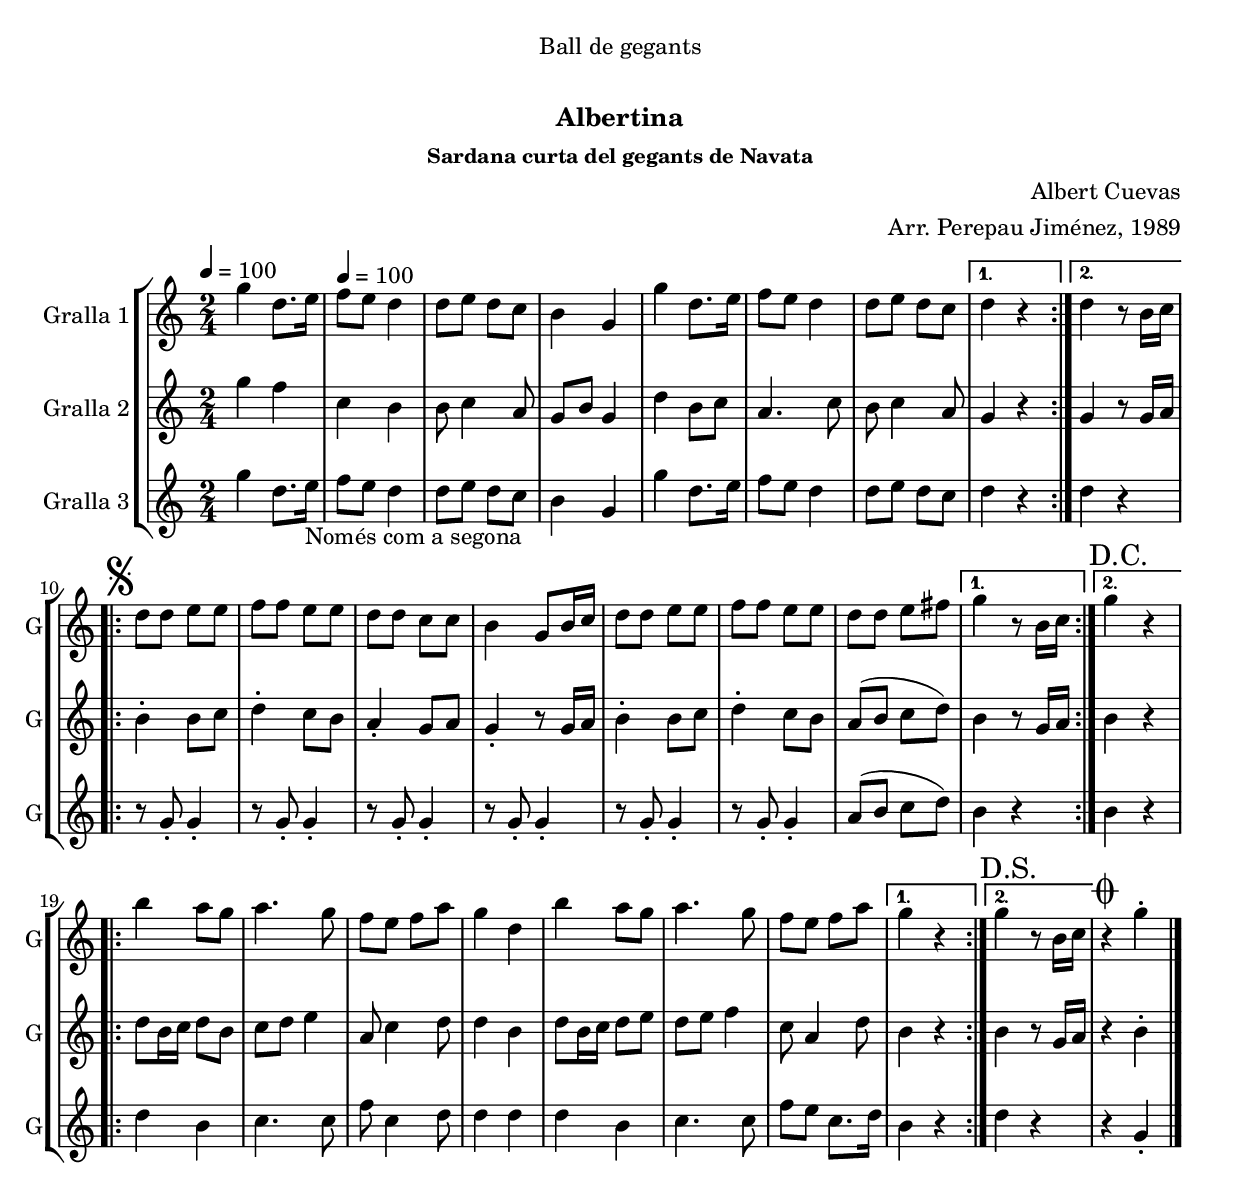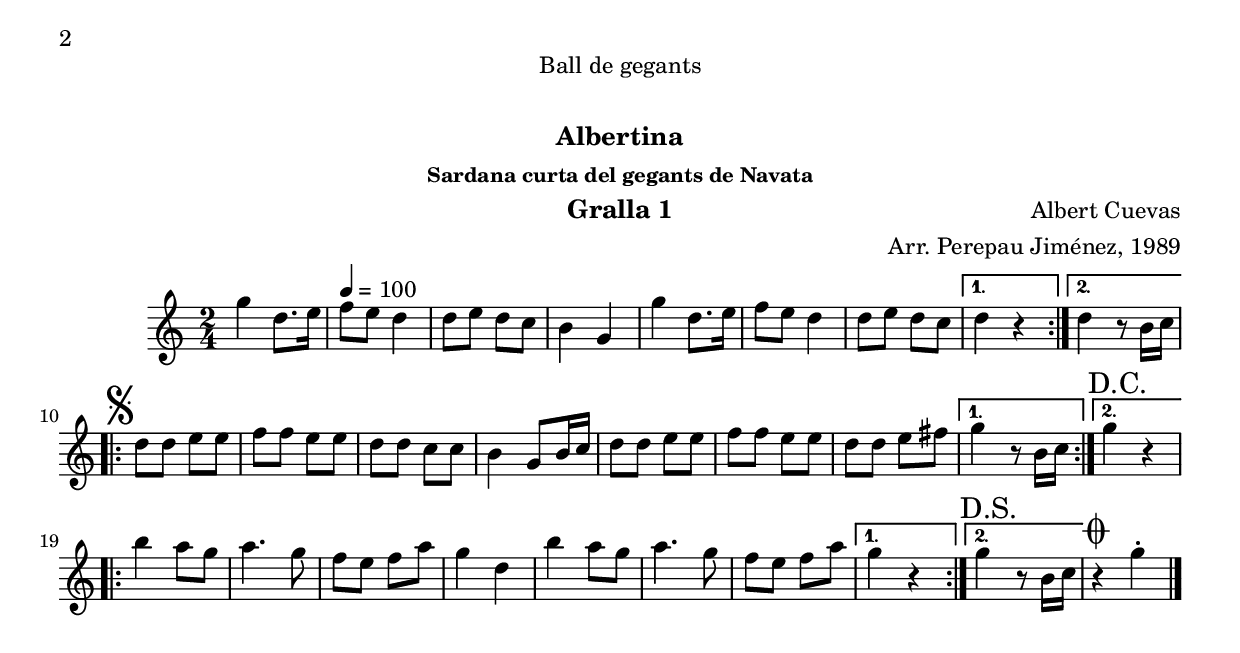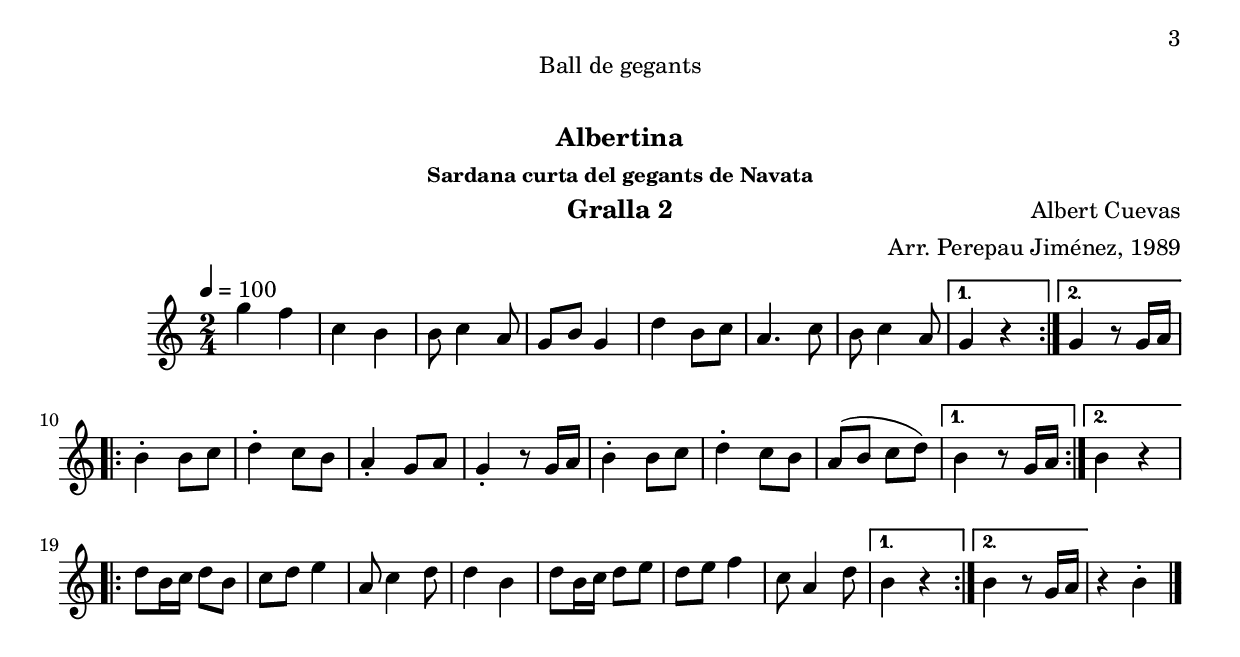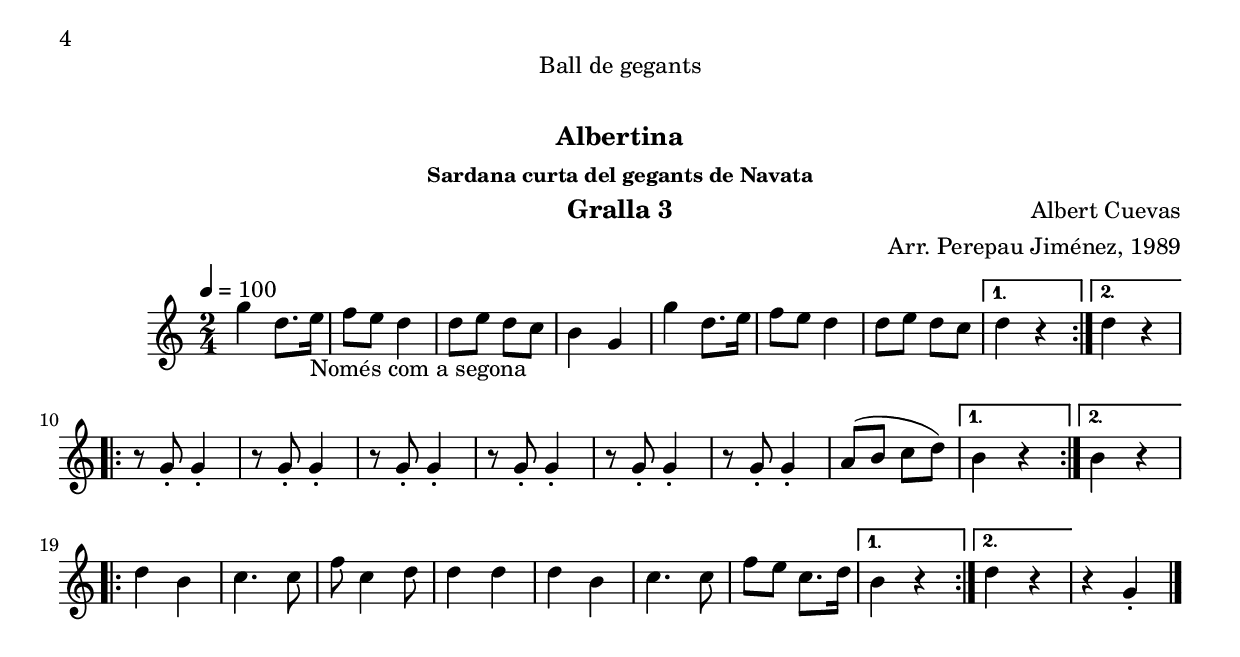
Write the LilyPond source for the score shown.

\version "2.22.1"

\header {
  dedication="Ball de gegants"
  title="  "
  subtitle="Albertina"
  subsubtitle="Sardana curta del gegants de Navata"
  poet=""
  meter=""
  piece=""
  composer="Albert Cuevas"
  arranger="Arr. Perepau Jiménez, 1989"
  opus=""
  instrument=""
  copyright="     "
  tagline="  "
}

liniaroAa =
\relative g''
{
  \clef treble
  \key c \major
  \time 2/4
  \repeat volta 2 { g4 d8. e16 \tempo 4 = 100  |
  f8 e d4  |
  d8 e d c  |
  b4 g  |
  %05
  g'4 d8. e16  |
  f8 e d4  |
  d8 e d c }
  \alternative { { d4 r }
  { d4 r8 b16 c } }
  %10
  \repeat volta 2 { \mark \markup {\musicglyph #"scripts.segno"} d8 d e e  |
  f8 f e e  |
  d8 d c c  |
  b4 g8 b16 c  |
  d8 d e e  |
  %15
  f8 f e e  |
   d8 d e fis }
  \alternative { { g4 r8 b,16 c }
  { \mark "D.C." g'4 r } }
  \repeat volta 2 {
  b4 a8 g  |
  %20
  a4. g8  |
  f8 e f a  |
  g4 d  |
  b'4 a8 g  |
  a4. g8  |
  %25
  f8 e f a }
  \alternative { { g4 r }
  { \mark "D.S." g4 r8 b,16 c } }
  \mark \markup {\musicglyph #"scripts.coda"} r4 g'-.  \bar "|."
}

liniaroAb =
\relative g''
{
  \tempo 4 = 100
  \clef treble
  \key c \major
  \time 2/4
  \repeat volta 2 { g4 f  |
  c4 b  |
  b8 c4 a8  |
  g8 b g4  |
  %05
  d'4 b8 c  |
  a4. c8  |
  b8 c4 a8 }
  \alternative { { g4 r }
  { g4 r8 g16 a } }
  %10
  \repeat volta 2 { b4-. b8 c  |
  d4-. c8 b  |
  a4-. g8 a  |
  g4-. r8 g16 a  |
  b4-. b8 c  |
  %15
  d4-. c8 b  |
  a8 ( b c d ) }
  \alternative { { b4 r8 g16 a }
  { b4 r } }
  \repeat volta 2 {
  d8 b16 c d8 b  |
  %20
  c8 d e4  |
  a,8 c4 d8  |
  d4 b  |
  d8 b16 c d8 e  |
  d8 e f4  |
  %25
  c8 a4 d8 }
  \alternative { { b4 r }
  { b4 r8 g16 a } }
  r4 b-.  \bar "|."
}

liniaroAc =
\relative g''
{
  \tempo 4 = 100
  \clef treble
  \key c \major
  \time 2/4
  \repeat volta 2 { g4 d8. e16 _"Només com a segona"  |
  f8 e d4  |
  d8 e d c  |
  b4 g  |
  %05
  g'4 d8. e16  |
  f8 e d4  |
  d8 e d c }
  \alternative { { d4 r }
  { d4 r } }
  %10
  \repeat volta 2 { r8 g,-. g4-.  |
  r8 g-. g4-.  |
  r8 g-. g4-.  |
  r8 g-. g4-.  |
  r8 g-. g4-.  |
  %15
  r8 g-. g4-.  |
  a8 ( b c d ) }
  \alternative { { b4 r }
  { b4 r } }
  \repeat volta 2 {
  d4 b  |
  %20
  c4. c8  |
  f8 c4 d8  |
  d4 d  |
  d4 b  |
  c4. c8  |
  %25
  f8 e c8. d16 }
  \alternative { { b4 r }
  { d4 r } }
  r4 g,-.  \bar "|."
}

\bookpart {
  \score {
    \new StaffGroup {
      \override Score.RehearsalMark #'self-alignment-X = #LEFT
      <<
        \new Staff \with {instrumentName = #"Gralla 1" shortInstrumentName = #"G"} \liniaroAa
        \new Staff \with {instrumentName = #"Gralla 2" shortInstrumentName = #"G"} \liniaroAb
        \new Staff \with {instrumentName = #"Gralla 3" shortInstrumentName = #"G"} \liniaroAc
      >>
    }
    \layout {}
  }
  \score { \unfoldRepeats
    \new StaffGroup {
      \override Score.RehearsalMark #'self-alignment-X = #LEFT
      <<
        \new Staff \with {instrumentName = #"Gralla 1" shortInstrumentName = #"G"} \liniaroAa
        \new Staff \with {instrumentName = #"Gralla 2" shortInstrumentName = #"G"} \liniaroAb
        \new Staff \with {instrumentName = #"Gralla 3" shortInstrumentName = #"G"} \liniaroAc
      >>
    }
    \midi {}
  }
}

\bookpart {
  \header {instrument="Gralla 1"}
  \score {
    \new StaffGroup {
      \override Score.RehearsalMark #'self-alignment-X = #LEFT
      <<
        \new Staff \liniaroAa
      >>
    }
    \layout {}
  }
  \score { \unfoldRepeats
    \new StaffGroup {
      \override Score.RehearsalMark #'self-alignment-X = #LEFT
      <<
        \new Staff \liniaroAa
      >>
    }
    \midi {}
  }
}

\bookpart {
  \header {instrument="Gralla 2"}
  \score {
    \new StaffGroup {
      \override Score.RehearsalMark #'self-alignment-X = #LEFT
      <<
        \new Staff \liniaroAb
      >>
    }
    \layout {}
  }
  \score { \unfoldRepeats
    \new StaffGroup {
      \override Score.RehearsalMark #'self-alignment-X = #LEFT
      <<
        \new Staff \liniaroAb
      >>
    }
    \midi {}
  }
}

\bookpart {
  \header {instrument="Gralla 3"}
  \score {
    \new StaffGroup {
      \override Score.RehearsalMark #'self-alignment-X = #LEFT
      <<
        \new Staff \liniaroAc
      >>
    }
    \layout {}
  }
  \score { \unfoldRepeats
    \new StaffGroup {
      \override Score.RehearsalMark #'self-alignment-X = #LEFT
      <<
        \new Staff \liniaroAc
      >>
    }
    \midi {}
  }
}

